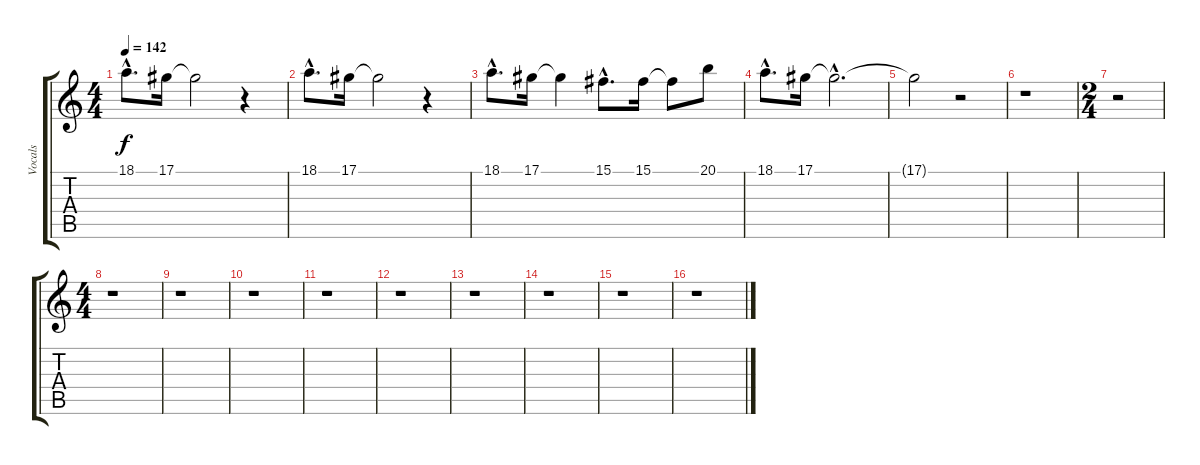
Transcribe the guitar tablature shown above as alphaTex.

\track ("Vocals" "Vocals") {instrument baritonesax}
\staff {score tabs}
\tuning (Eb4 Bb3 Gb3 Db3 Ab2 Eb2) {hide}
\ts (4 4)
\tempo 142
\clef g2
\ks c
18.1{hac}.8{d dy f} 17.1.16 17.1{t}.2 r.4 |
18.1{hac}.8{d} 17.1.16 17.1{t}.2 r.4 |
18.1{hac}.8{d} 17.1.16 17.1{t}.4 15.1{hac}.8{d} 15.1.16 15.1{t}.8 20.1.8 |
18.1{hac}.8{d} 17.1.16 17.1{hac t}.2{d} |
17.1{t}.2 r.2 |
r.1 |
\ts (2 4)
r.2 |
\ts (4 4)
r.1 |
r.1 |
r.1 |
r.1 |
r.1 |
r.1 |
r.1 |
r.1 |
r.1
